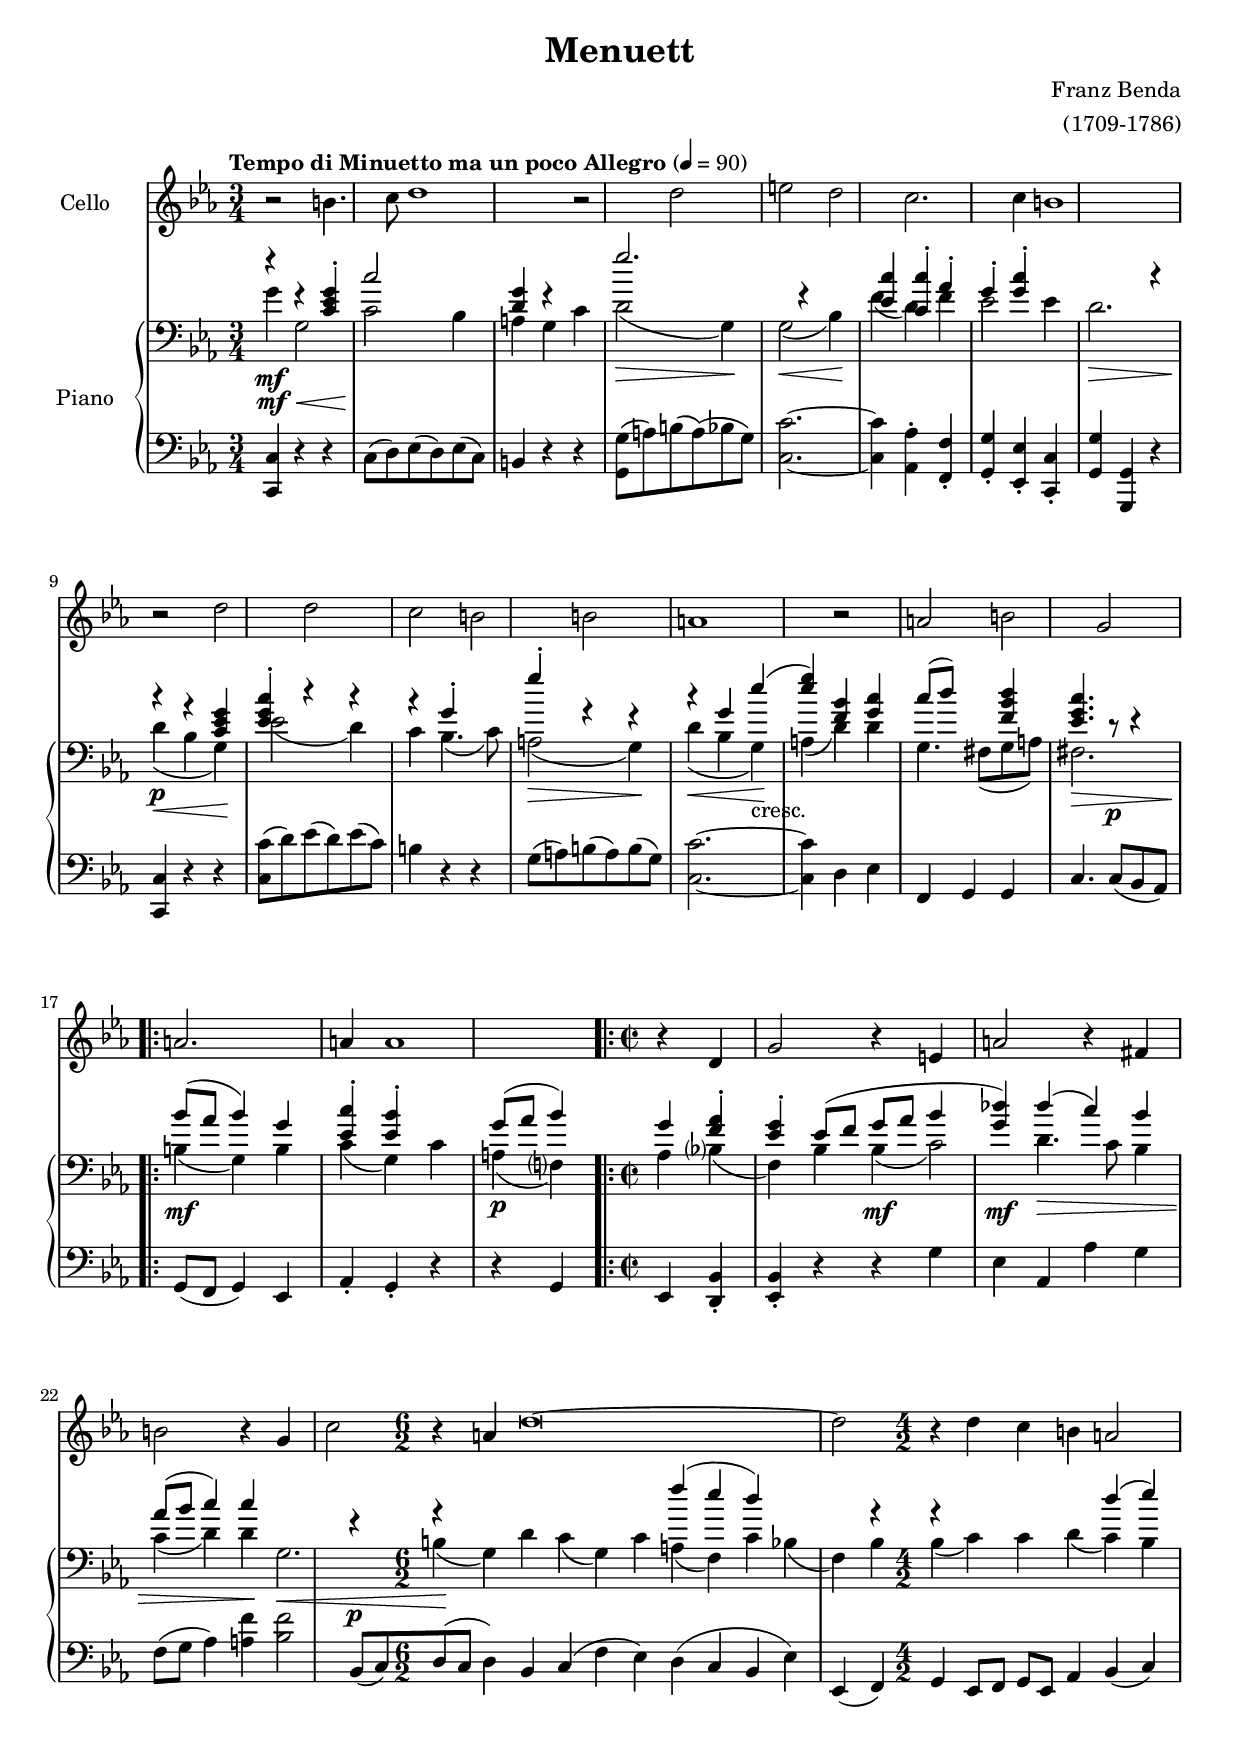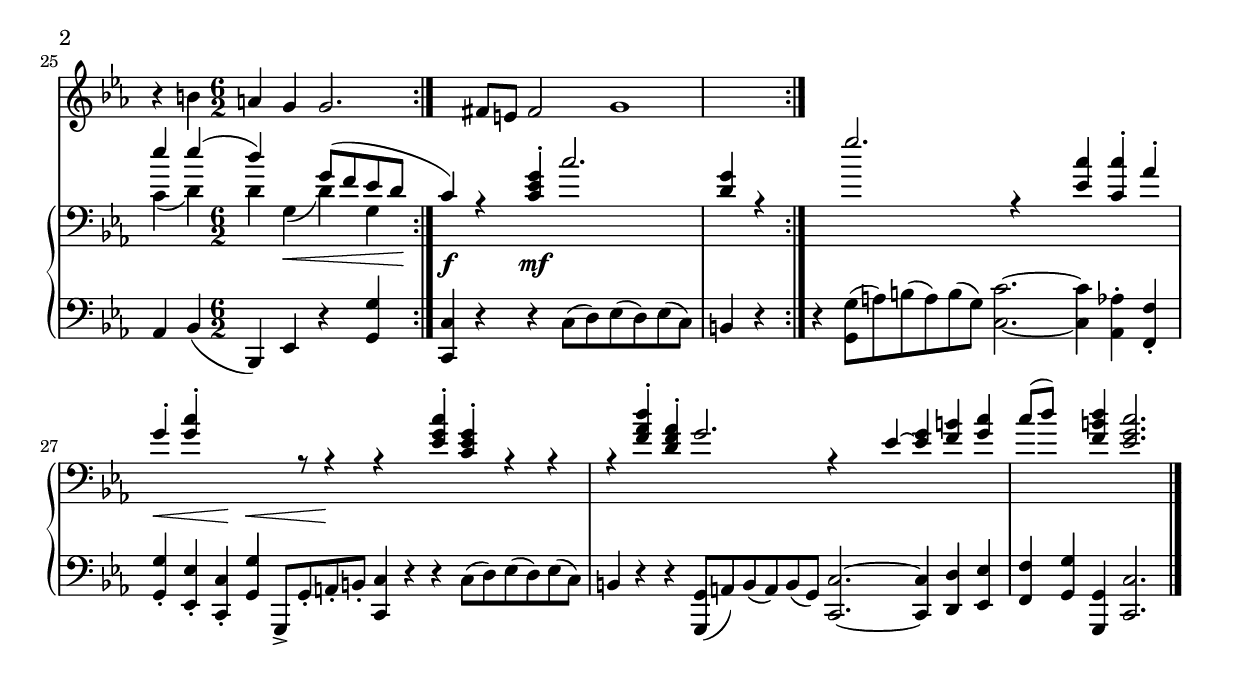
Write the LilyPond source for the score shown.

\version "2.12.2"
\include "deutsch.ly"

#(set-global-staff-size 19)
%#(set-global-staff-size 16)

\header {
  title = "Menuett"
  composer = "Franz Benda"
  arranger = "(1709-1786)"
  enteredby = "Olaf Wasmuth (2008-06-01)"
%  piece = "Andante"
}

voiceconsts = {
 \key es \major
% \clef "treble"
 \clef "bass"
 %\numericTimeSignature
 \compressFullBarRests
 \time 3/4
 \tempo "Tempo di Minuetto ma un poco Allegro" 4=90
}

\include "v1.ily"
vb = \relative c' {
  \voiceconsts
  \clef treble

  r4\mf r <c es g>-.
  c'2 s4
  <d, g> r s
  g'2.
  s4 r s

  <es, c'> <c c'>-. as'-. 
  g-. <g c>-. s
  s2 r4
  r\p r <c, es g>
  <es g c>-. r r

  r g-. s
  g'-. r r
  r g, es'(_"cresc."
  <es g>) <f, b> <g c>
  c8( d) s4 <f, b d>

  <es g c>4. r8\p r4
  b'8( as b4) g
  <es c'>-. <es b'>-. s
  g8( as b4) g
  <f as>-. <es g>-. es8( f

  g as b4 <g des'>)\mf
  des'( c) b
  as8( b c4) c
  s2 r4\p
  r4 s2

  s2.
  f4( es d)
  s2 r4
  r s2
  s4 d( es)

  es es( d)
  s\< g,8( f es d\!
  c4\f) r <c es g>-.\mf
  c'2.
  <d, g>4 r s
  
  g'2.
  s4 r s
  <es, c'> <c c'>-. as'-.
  g-.\< <g c>-. s\!
  s4.\< r8 r4\!
  
  r s <es g c>-.
  <c es g>-. r r
  r <f as d>-. <d f as>-.
  g2.

  r4 s es~
  <es g> <f h> <g c>
  c8( d) s4 <f, h d>
  <es g c>2. \bar "|."
}

\include "v3.ily"
vd = \relative c, {
  \voiceconsts

  <c c'>4 r r
  c'8( d) es( d) es( c)
  h4 r r
  <g g'>8( a') h( a) (b g)
  <c, c'>2.~

  <c c'>4 <as as'>-. <f f'>-.
  <g g'>-. <es es'>-. <c c'>-.
  <g' g'> <g, g'> r
  <c c'> r r
  <c' c'>8( d') es( d) es( c)

  h4 r r
  g8( a) h( a) h( g)
  <c, c'>2.~
  <c c'>4 d es
  f, g g

  c4. c8( b as)
  g( f g4) es
  as-. g-. r
  r g es
  <d b'>-. <es b'>-. r

  r g' es
  as, as' g
  f8( g as4) <a f'>
  <b f'>2 b,8( c)
  d( c d4) b

  c( f es)
  d( c b
  es) es,( f)
  g es8 f g es
  as4 b( c)

  as b( b,)
  es r <g g'>
  <c, c'> r r
  c'8( d) es( d) es( c)
  h4 r r

  <g g'>8( a') h( a) h( g)
  <c, c'>2.~
  <c c'>4 <as as'>-. <f f'>-.
  <g g'>-. <es es'>-. <c c'>-.
  <g' g'> g,8-> g'-. a-. h-.

  <c, c'>4 r r
  c'8( d) es( d) es( c)
  h4 r r
  <g, g'>8( a') h( a) h( g)

  <c, c'>2.~
  <c c'>4 <d d'> <es es'>
  <f f'> <g g'> <g, g'>
  <c c'>2. \bar "|."
}


\book {
  \score {

    <<
      \new Staff <<
	\set Staff.instrumentName = "Cello "
	\va
      >>
      \new PianoStaff <<
	\set PianoStaff.instrumentName = "Piano "
	\new Staff << \vb \\ \vc >>
	\vd
      >>
    >>

    \layout {}

    \midi {
      \context {
	\Score
	tempoWholesPerMinute = #(ly:make-moment 90 4)
      }
    }
  }
}